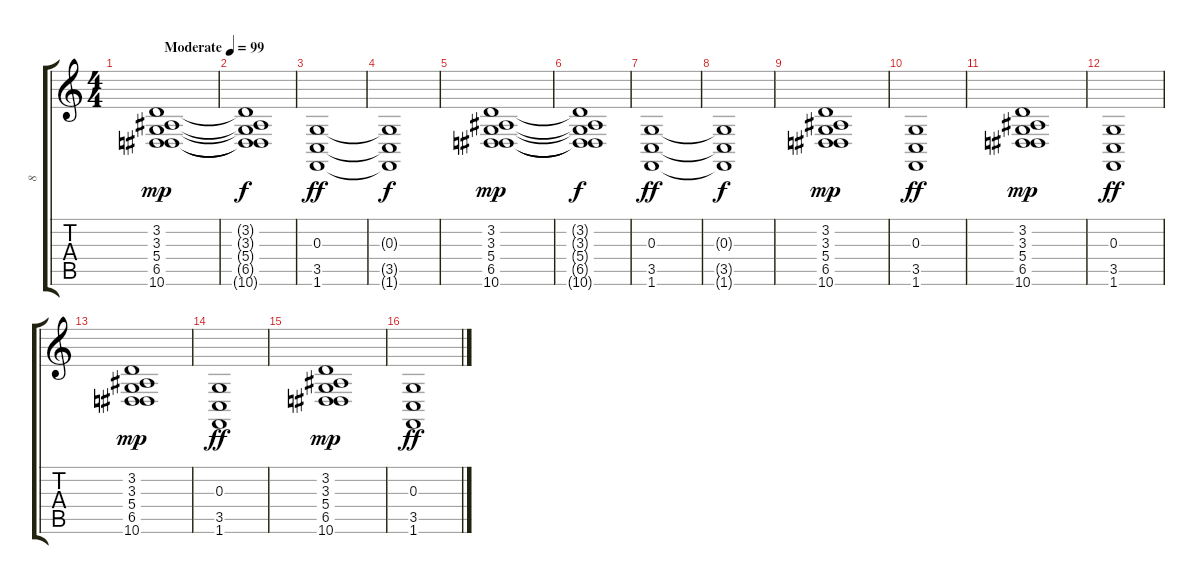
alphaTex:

\track ("8" "8") {instrument electricpiano1}
\staff {score tabs}
\tuning (E4 B3 G3 D3 A2 E2) {hide}
\ts (4 4)
\tempo (99 "Moderate")
\clef g2
\ks c
(3.2 3.3 5.4 6.5 10.6).1{dy mp instrument electricpiano1} |
(3.2{t} 3.3{t} 5.4{t} 6.5{t} 10.6{t}).1{dy f} |
(0.3 3.5 1.6).1{dy ff} |
(0.3{t} 3.5{t} 1.6{t}).1{dy f} |
(3.2 3.3 5.4 6.5 10.6).1{dy mp} |
(3.2{t} 3.3{t} 5.4{t} 6.5{t} 10.6{t}).1{dy f} |
(0.3 3.5 1.6).1{dy ff} |
(0.3{t} 3.5{t} 1.6{t}).1{dy f} |
(3.2 3.3 5.4 6.5 10.6).1{dy mp} |
(0.3 3.5 1.6).1{dy ff} |
(3.2 3.3 5.4 6.5 10.6).1{dy mp} |
(0.3 3.5 1.6).1{dy ff} |
(3.2 3.3 5.4 6.5 10.6).1{dy mp} |
(0.3 3.5 1.6).1{dy ff} |
(3.2 3.3 5.4 6.5 10.6).1{dy mp} |
(0.3 3.5 1.6).1{dy ff}
